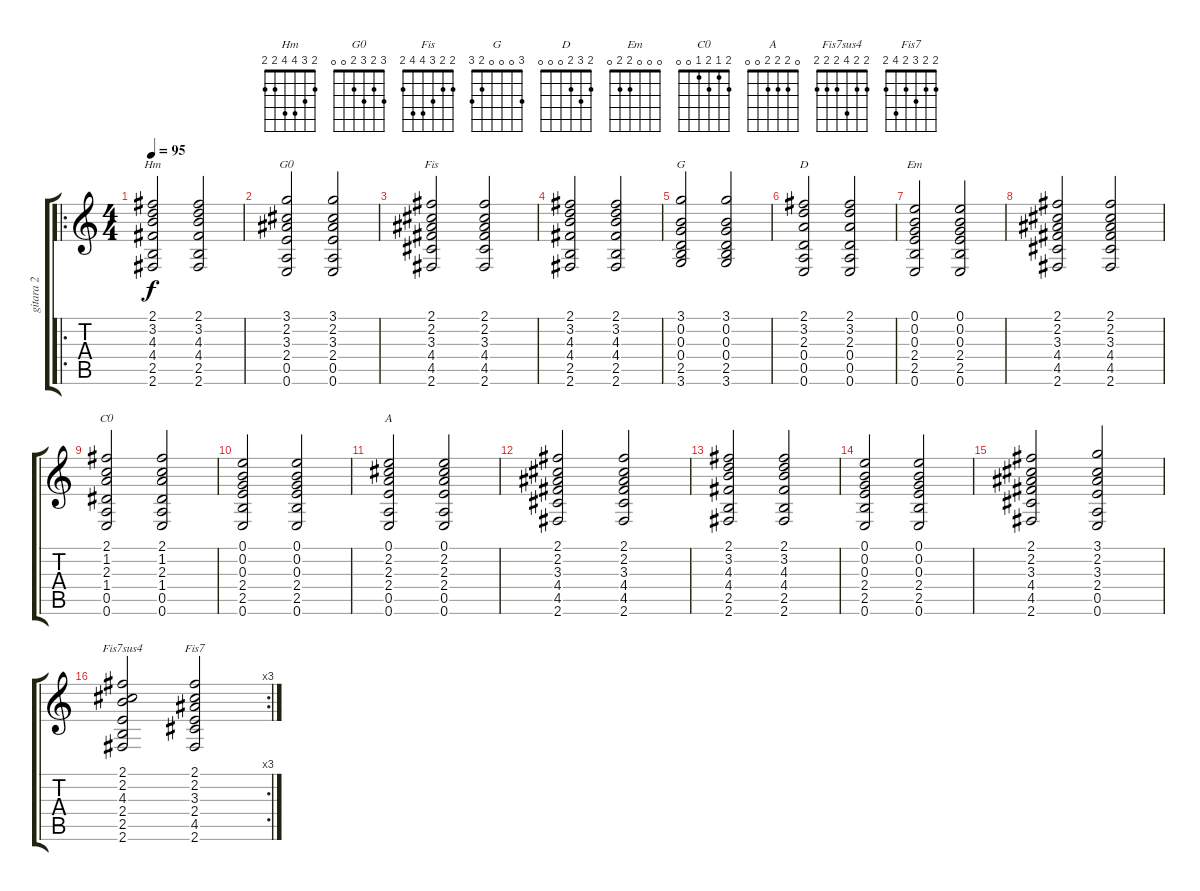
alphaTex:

\track ("gitara 2" "gitara 2") {instrument acousticguitarsteel}
\staff {score tabs}
\tuning (E4 B3 G3 D3 A2 E2) {hide}
\chord ("Hm" 2 3 4 4 2 2)
\chord ("G0" 3 2 3 2 0 0)
\chord ("Fis" 2 2 3 4 4 2)
\chord ("G" 3 0 0 0 2 3)
\chord ("D" 2 3 2 0 0 0)
\chord ("Em" 0 0 0 2 2 0)
\chord ("C0" 2 1 2 1 0 0)
\chord ("A" 0 2 2 2 0 0)
\chord ("Fis7sus4" 2 2 4 2 2 2)
\chord ("Fis7" 2 2 3 2 4 2)
\ro
\ts (4 4)
\tempo 95
\clef g2
\ks c
(2.1 3.2 4.3 4.4 2.5 2.6).2{ch "Hm" dy f instrument acousticguitarsteel} (2.1 3.2 4.3 4.4 2.5 2.6).2 |
(3.1 2.2 3.3 2.4 0.5 0.6).2{ch "G0"} (3.1 2.2 3.3 2.4 0.5 0.6).2 |
(2.1 2.2 3.3 4.4 4.5 2.6).2{ch "Fis"} (2.1 2.2 3.3 4.4 4.5 2.6).2 |
(2.1 3.2 4.3 4.4 2.5 2.6).2 (2.1 3.2 4.3 4.4 2.5 2.6).2 |
(3.1 0.2 0.3 0.4 2.5 3.6).2{ch "G"} (3.1 0.2 0.3 0.4 2.5 3.6).2 |
(2.1 3.2 2.3 0.4 0.5 0.6).2{ch "D"} (2.1 3.2 2.3 0.4 0.5 0.6).2 |
(0.1 0.2 0.3 2.4 2.5 0.6).2{ch "Em"} (0.1 0.2 0.3 2.4 2.5 0.6).2 |
(2.1 2.2 3.3 4.4 4.5 2.6).2 (2.1 2.2 3.3 4.4 4.5 2.6).2 |
(2.1 1.2 2.3 1.4 0.5 0.6).2{ch "C0"} (2.1 1.2 2.3 1.4 0.5 0.6).2 |
(0.1 0.2 0.3 2.4 2.5 0.6).2 (0.1 0.2 0.3 2.4 2.5 0.6).2 |
(0.1 2.2 2.3 2.4 0.5 0.6).2{ch "A"} (0.1 2.2 2.3 2.4 0.5 0.6).2 |
(2.1 2.2 3.3 4.4 4.5 2.6).2 (2.1 2.2 3.3 4.4 4.5 2.6).2 |
(2.1 3.2 4.3 4.4 2.5 2.6).2 (2.1 3.2 4.3 4.4 2.5 2.6).2 |
(0.1 0.2 0.3 2.4 2.5 0.6).2 (0.1 0.2 0.3 2.4 2.5 0.6).2 |
(2.1 2.2 3.3 4.4 4.5 2.6).2 (3.1 2.2 3.3 2.4 0.5 0.6).2 |
\rc 3
(2.1 2.2 4.3 2.4 2.5 2.6).2{ch "Fis7sus4"} (2.1 2.2 3.3 2.4 4.5 2.6).2{ch "Fis7"}
